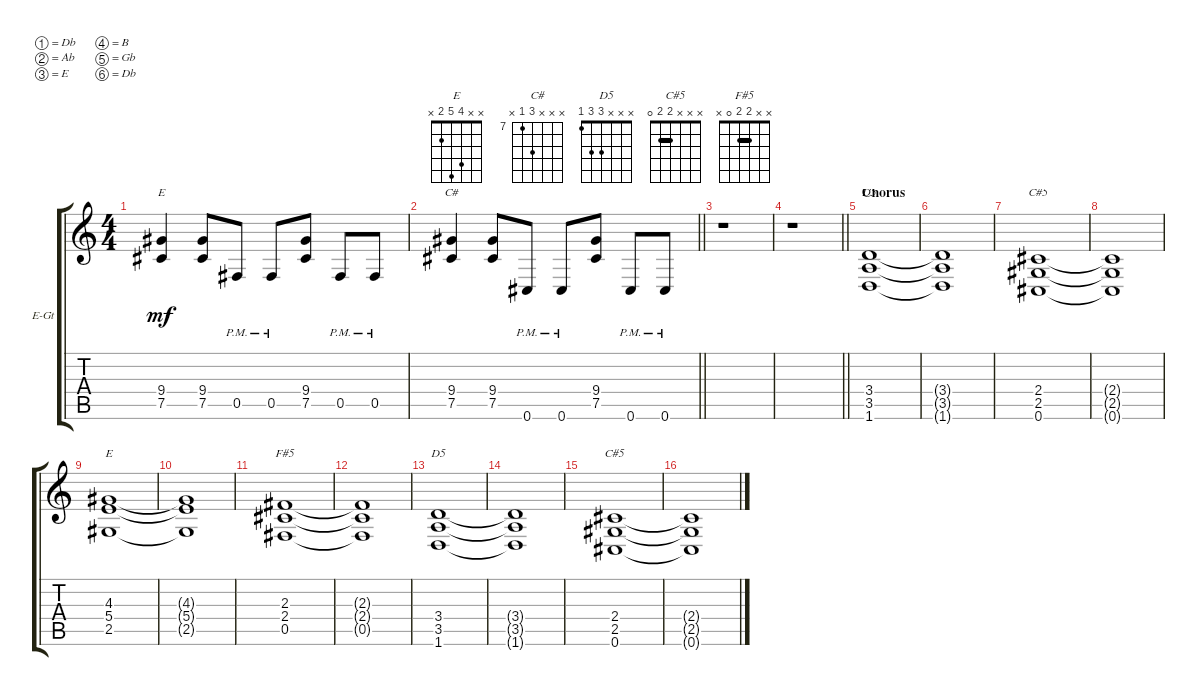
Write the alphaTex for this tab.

\bracketExtendMode groupsimilarinstruments
\firstSystemTrackNameOrientation horizontal
\otherSystemsTrackNameOrientation horizontal
\track ("Electric Guitar 1" "E-Gt") {instrument distortionguitar}
\staff {score tabs}
\tuning (Db4 Ab3 E3 B2 Gb2 Db2)
\chord ("E" x x x 9 7 x) {firstfret 7}
\chord ("C#" x x x 9 7 x) {firstfret 7}
\chord ("D5" x x x 3 3 1)
\chord ("C#5" x x x 2 2 0) {barre 2}
\chord ("E" x x 4 5 2 x)
\chord ("F#5" x x 2 2 0 x) {barre 2}
\ts (4 4)
\tempo (184 hide)
\clef g2
\ks c
(9.4 7.5).4{ch "E" dy mf} (9.4 7.5).8 0.5{pm}.8 0.5{pm}.8 (9.4 7.5).8 0.5{pm}.8 0.5{pm}.8 |
\barLineRight lightlight
(9.4 7.5).4{ch "C#"} (9.4 7.5).8 0.6{pm}.8 0.6{pm}.8 (9.4 7.5).8 0.6{pm}.8 0.6{pm}.8 |
\section ("" "")
r.1 |
\tempo (184 "Moderately Slow Rock" 1 hide)
\barLineRight lightlight
r.1 |
\section ("" "Chorus")
\tempo (184 "Moderately Slow Rock" hide)
(3.4 3.5 1.6).1{ch "D5"} |
(3.4{t} 3.5{t} 1.6{t}).1 |
(2.4 2.5 0.6).1{ch "C#5"} |
(2.4{t} 2.5{t} 0.6{t}).1 |
(4.3 5.4 2.5).1{ch "E"} |
(4.3{t} 5.4{t} 2.5{t}).1 |
(2.3 2.4 0.5).1{ch "F#5"} |
(2.3{t} 2.4{t} 0.5{t}).1 |
(3.4 3.5 1.6).1{ch "D5"} |
(3.4{t} 3.5{t} 1.6{t}).1 |
(2.4 2.5 0.6).1{ch "C#5"} |
(2.4{t} 2.5{t} 0.6{t}).1
